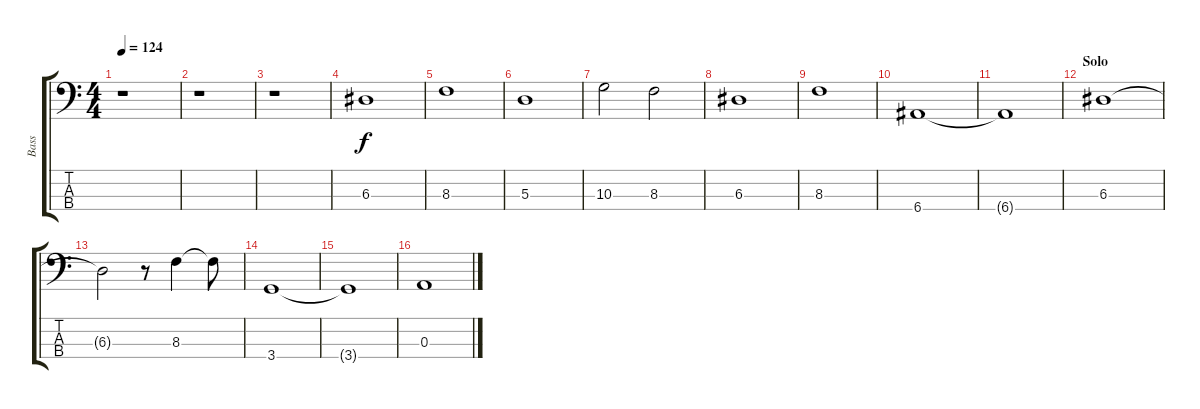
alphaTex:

\track ("Bass" "Bass") {instrument electricbassfinger}
\staff {score tabs}
\tuning (G2 D2 A1 E1) {hide}
\ts (4 4)
\tempo 124
\clef f4
\ks c
r.1{dy f} |
r.1 |
r.1 |
\section ("" "")
6.3.1 |
8.3.1 |
5.3.1 |
10.3.2 8.3.2 |
6.3.1 |
8.3.1 |
6.4.1 |
6.4{t}.1 |
\section ("" "Solo")
6.3.1 |
6.3{t}.2 r.8 8.3.4 8.3{t}.8 |
3.4.1 |
3.4{t}.1 |
0.3.1
